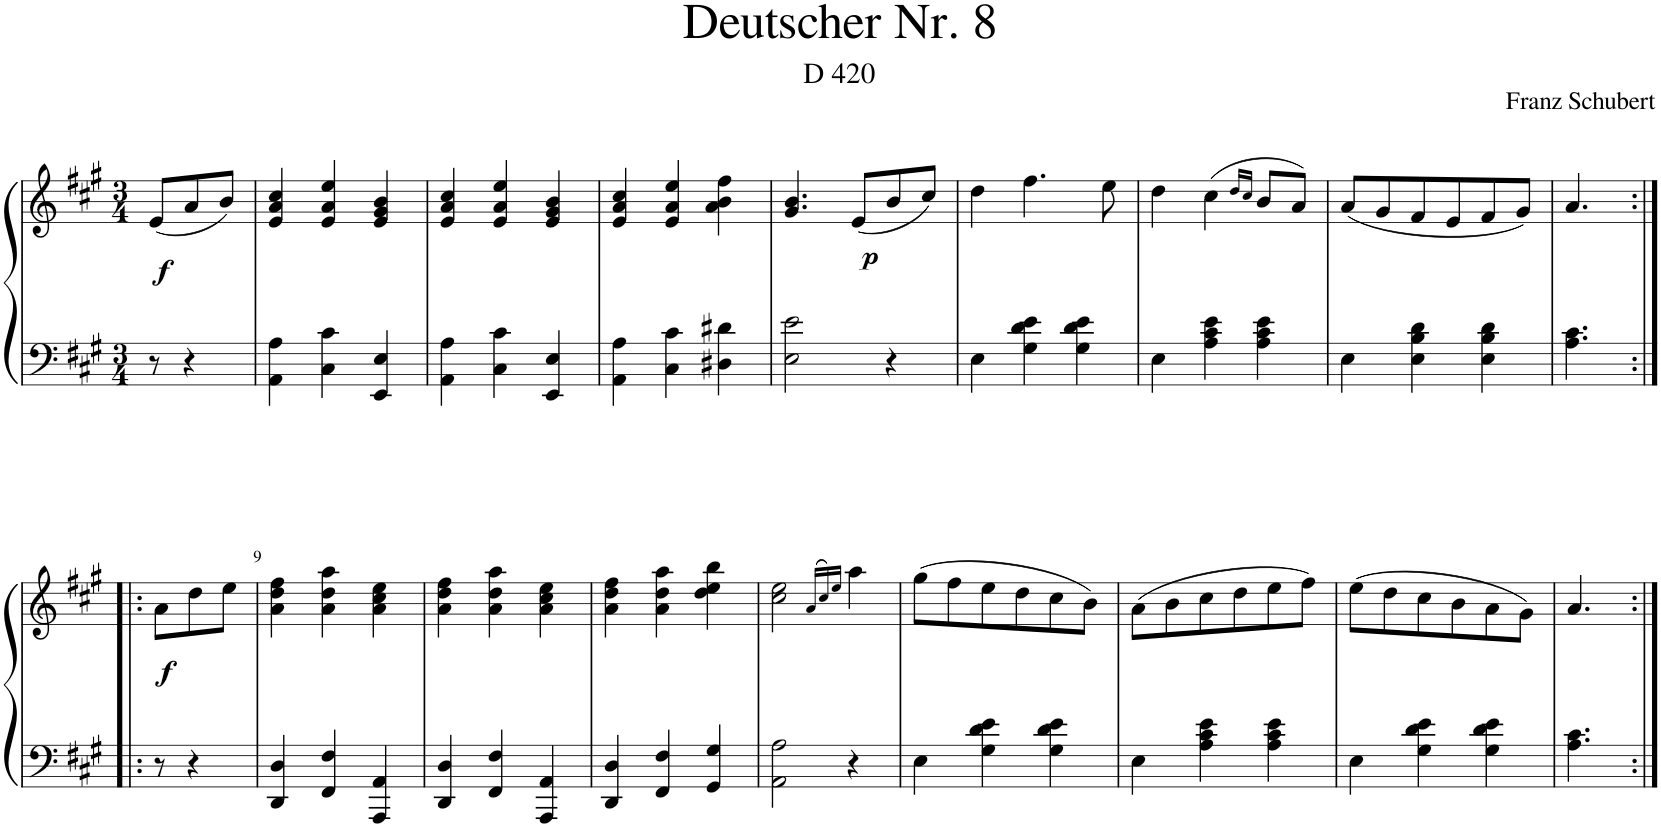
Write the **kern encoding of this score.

**kern	**kern	**dynam
*part1	*part1	*part1
*staff2	*staff1	*staff1/2
*I"Piano	*	*
*I'Pno.	*	*
*clefF4	*clefG2	*
*k[f#c#g#]	*k[f#c#g#]	*
*M3/4	*M3/4	*
=	=	=
!	!	!LO:DY:b
8r	(8e/L	f
4r	8a/	.
.	8b/J)	.
=1	=1	=1
4AA\ 4A\	4e/ 4a/ 4cc#/	.
4C#\ 4c#\	4e/ 4a/ 4ee/	.
4EE/ 4E/	4e/ 4g#/ 4b/	.
=2	=2	=2
4AA\ 4A\	4e/ 4a/ 4cc#/	.
4C#\ 4c#\	4e/ 4a/ 4ee/	.
4EE/ 4E/	4e/ 4g#/ 4b/	.
=3	=3	=3
4AA\ 4A\	4e/ 4a/ 4cc#/	.
4C#\ 4c#\	4e/ 4a/ 4ee/	.
4D#X\ 4d#X\	4a\ 4b\ 4ff#\	.
=4	=4	=4
2E\ 2e\	4.g#/ 4.b/	.
!	!	!LO:DY:b
.	(8e/L	p
4r	8b/	.
.	8cc#/J)	.
=5	=5	=5
4E\	4dd\	.
4G#\ 4d\ 4e\	4.ff#\	.
4G#\ 4d\ 4e\	.	.
.	8ee\	.
=6	=6	=6
4E\	4dd\	.
4A\ 4c#\ 4e\	(4cc#\	.
.	16qdd/LL	.
.	16qcc#/JJ	.
4A\ 4c#\ 4e\	8b/L	.
.	8a/J)	.
=7	=7	=7
4E\	(8a/L	.
.	8g#/	.
4E\ 4B\ 4d\	8f#/	.
.	8e/	.
4E\ 4B\ 4d\	8f#/	.
.	8g#/J)	.
=8	=8	=8
4.A\ 4.c#\	4.a/	.
!!LO:LB:g=z
=8X1:|!|:	=8X1:|!|:	=8X1:|!|:
!	!	!LO:DY:b
8r	8a\L	f
4r	8dd\	.
.	8ee\J	.
=9	=9	=9
4DD/ 4D/	4a\ 4dd\ 4ff#\	.
4FF#/ 4F#/	4a\ 4dd\ 4aa\	.
4AAA/ 4AA/	4a\ 4cc#\ 4ee\	.
=10	=10	=10
4DD/ 4D/	4a\ 4dd\ 4ff#\	.
4FF#/ 4F#/	4a\ 4dd\ 4aa\	.
4AAA/ 4AA/	4a\ 4cc#\ 4ee\	.
=11	=11	=11
4DD/ 4D/	4a\ 4dd\ 4ff#\	.
4FF#/ 4F#/	4a\ 4dd\ 4aa\	.
4GG#/ 4G#/	4dd\ 4ee\ 4bb\	.
=12	=12	=12
2AA\ 2A\	2cc#\ 2ee\	.
.	(>16qa/LL	.
.	16qcc#/)	.
.	16qee/JJ	.
4r	4aa\	.
=13	=13	=13
4E\	(8gg#\L	.
.	8ff#\	.
4G#\ 4d\ 4e\	8ee\	.
.	8dd\	.
4G#\ 4d\ 4e\	8cc#\	.
.	8b\J)	.
=14	=14	=14
4E\	(8a\L	.
.	8b\	.
4A\ 4c#\ 4e\	8cc#\	.
.	8dd\	.
4A\ 4c#\ 4e\	8ee\	.
.	8ff#\J)	.
=15	=15	=15
4E\	(8ee\L	.
.	8dd\	.
4G#\ 4d\ 4e\	8cc#\	.
.	8b\	.
4G#\ 4d\ 4e\	8a\	.
.	8g#\J)	.
=16	=16	=16
4.A\ 4.c#\	4.a/	.
=:|!	=:|!	=:|!
*-	*-	*-
